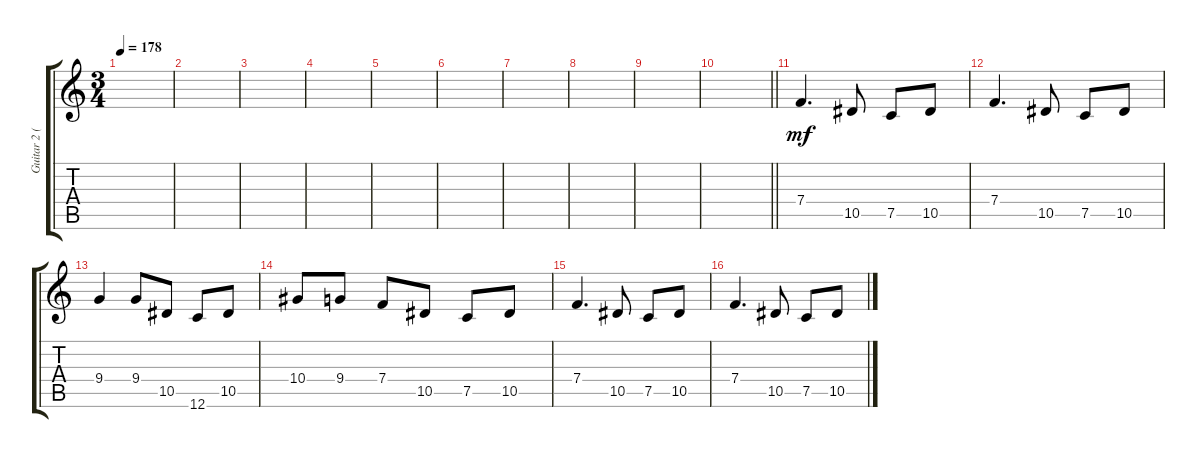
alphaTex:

\track ("Guitar 2 (Lead)" "Guitar 2 (") {instrument distortionguitar}
\staff {score tabs}
\tuning (C4 G3 Eb3 Bb2 F2 C2) {hide}
\ts (3 4)
\tempo 178
\clef g2
\ks c
|
|
|
|
|
|
|
|
|
\barLineRight lightlight
|
7.4.4{d dy mf balance 14} 10.5.8 7.5.8 10.5.8 |
7.4.4{d} 10.5.8 7.5.8 10.5.8 |
9.4.4 9.4.8 10.5.8 12.6.8 10.5.8 |
10.4.8 9.4.8 7.4.8 10.5.8 7.5.8 10.5.8 |
7.4.4{d} 10.5.8 7.5.8 10.5.8 |
7.4.4{d} 10.5.8 7.5.8 10.5.8
